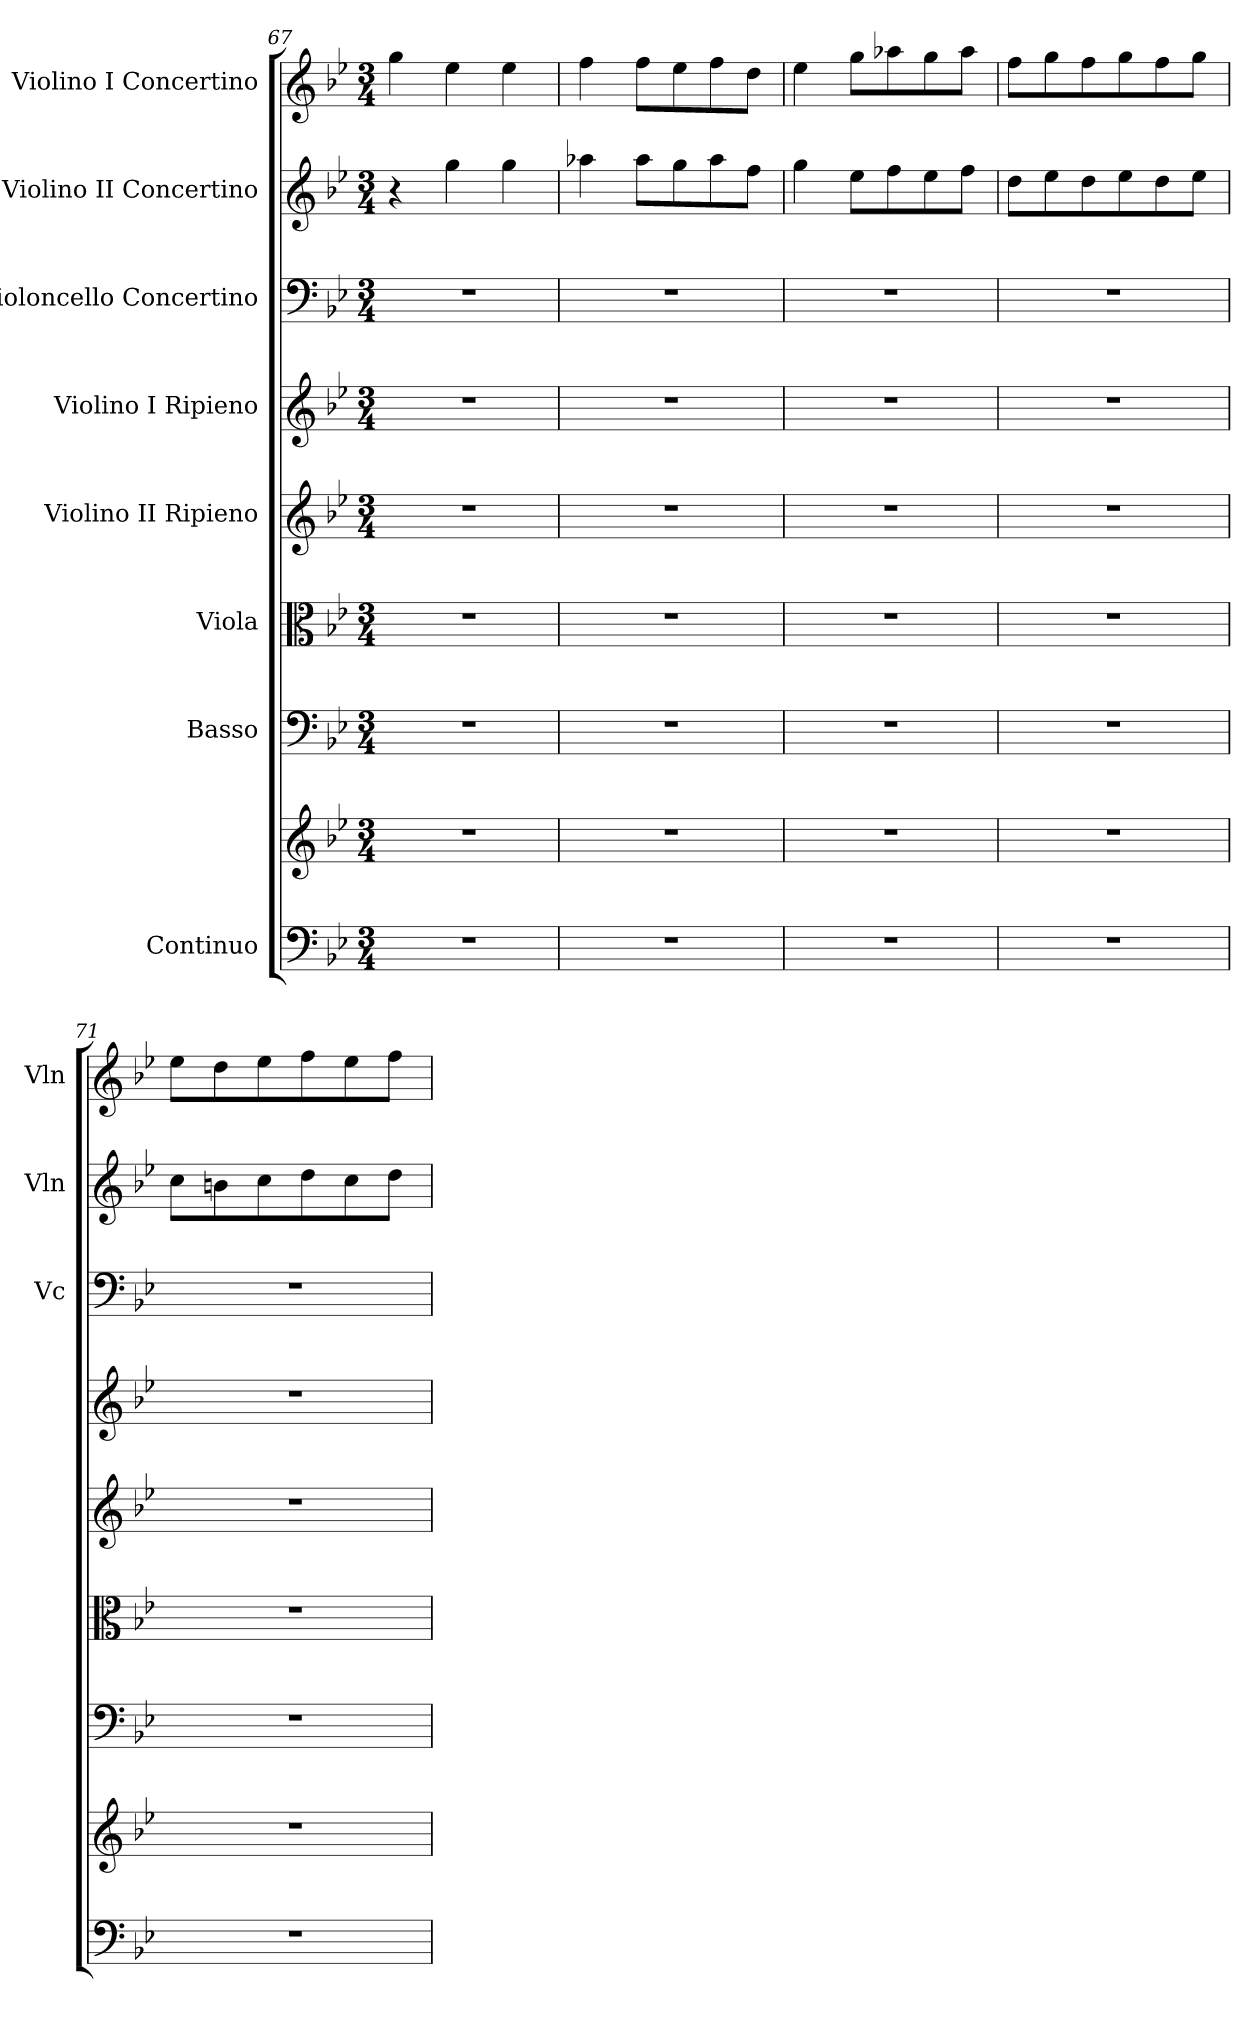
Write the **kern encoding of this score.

**kern	**kern	**kern	**kern	**kern	**kern	**kern	**kern	**kern
*part8	*part8	*part7	*part6	*part5	*part4	*part3	*part2	*part1
*staff9	*staff8	*staff7	*staff6	*staff5	*staff4	*staff3	*staff2	*staff1
*I"Continuo	*	*I"Basso	*I"Viola	*I"Violino II Ripieno	*I"Violino I Ripieno	*I"Violoncello Concertino	*I"Violino II Concertino	*I"Violino I Concertino
*	*	*	*	*	*	*I'Vc	*I'Vln	*I'Vln
*clefF4	*clefG2	*clefF4	*clefC3	*clefG2	*clefG2	*clefF4	*clefG2	*clefG2
*k[b-e-]	*k[b-e-]	*k[b-e-]	*k[b-e-]	*k[b-e-]	*k[b-e-]	*k[b-e-]	*k[b-e-]	*k[b-e-]
*M3/4	*M3/4	*M3/4	*M3/4	*M3/4	*M3/4	*M3/4	*M3/4	*M3/4
=67	=67	=67	=67	=67	=67	=67	=67	=67
2.r	2.r	2.r	2.r	2.r	2.r	2.r	4r	4gg\
.	.	.	.	.	.	.	4gg\	4ee-\
.	.	.	.	.	.	.	4gg\	4ee-\
=68	=68	=68	=68	=68	=68	=68	=68	=68
2.r	2.r	2.r	2.r	2.r	2.r	2.r	4aa-X\	4ff\
.	.	.	.	.	.	.	8aa-\L	8ff\L
.	.	.	.	.	.	.	8gg\	8ee-\
.	.	.	.	.	.	.	8aa-\	8ff\
.	.	.	.	.	.	.	8ff\J	8dd\J
=69	=69	=69	=69	=69	=69	=69	=69	=69
2.r	2.r	2.r	2.r	2.r	2.r	2.r	4gg\	4ee-\
.	.	.	.	.	.	.	8ee-\L	8gg\L
.	.	.	.	.	.	.	8ff\	8aa-X\
.	.	.	.	.	.	.	8ee-\	8gg\
.	.	.	.	.	.	.	8ff\J	8aa-\J
=70	=70	=70	=70	=70	=70	=70	=70	=70
2.r	2.r	2.r	2.r	2.r	2.r	2.r	8dd\L	8ff\L
.	.	.	.	.	.	.	8ee-\	8gg\
.	.	.	.	.	.	.	8dd\	8ff\
.	.	.	.	.	.	.	8ee-\	8gg\
.	.	.	.	.	.	.	8dd\	8ff\
.	.	.	.	.	.	.	8ee-\J	8gg\J
!!LO:PB:g=z
=71	=71	=71	=71	=71	=71	=71	=71	=71
2.r	2.r	2.r	2.r	2.r	2.r	2.r	8cc\L	8ee-\L
.	.	.	.	.	.	.	8bn\	8dd\
.	.	.	.	.	.	.	8cc\	8ee-\
.	.	.	.	.	.	.	8dd\	8ff\
.	.	.	.	.	.	.	8cc\	8ee-\
.	.	.	.	.	.	.	8dd\J	8ff\J
=	=	=	=	=	=	=	=	=
*-	*-	*-	*-	*-	*-	*-	*-	*-
